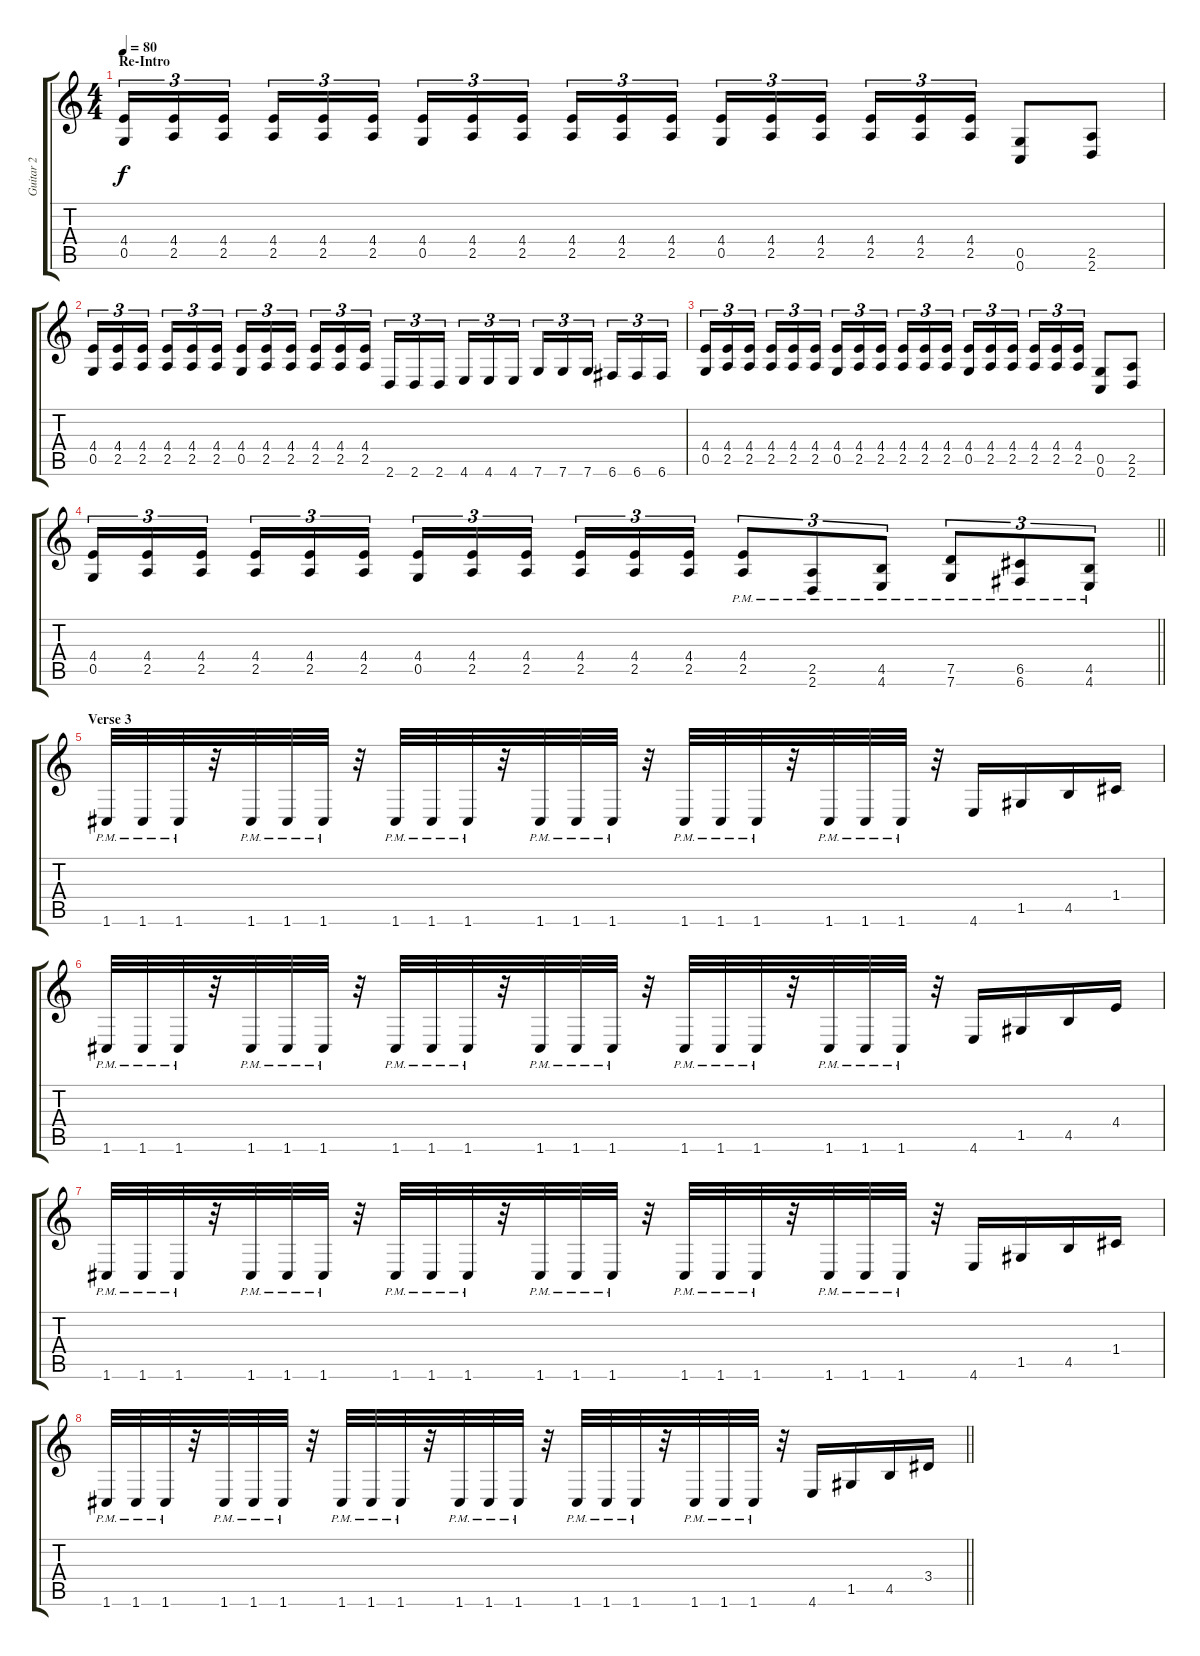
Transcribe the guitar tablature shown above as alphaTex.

\track ("Guitar 2" "Guitar 2") {instrument distortionguitar}
\staff {score tabs}
\tuning (E4 C4 G3 C3 G2 C2) {hide}
\ts (4 4)
\section ("" "Re-Intro")
\tempo 80
\clef g2
\ks c
(4.4 0.5).16{tu (3 2) dy f} (4.4 2.5).16{tu (3 2)} (4.4 2.5).16{tu (3 2)} (4.4 2.5).16{tu (3 2)} (4.4 2.5).16{tu (3 2)} (4.4 2.5).16{tu (3 2)} (4.4 0.5).16{tu (3 2)} (4.4 2.5).16{tu (3 2)} (4.4 2.5).16{tu (3 2)} (4.4 2.5).16{tu (3 2)} (4.4 2.5).16{tu (3 2)} (4.4 2.5).16{tu (3 2)} (4.4 0.5).16{tu (3 2)} (4.4 2.5).16{tu (3 2)} (4.4 2.5).16{tu (3 2)} (4.4 2.5).16{tu (3 2)} (4.4 2.5).16{tu (3 2)} (4.4 2.5).16{tu (3 2)} (0.5 0.6).8 (2.5 2.6).8 |
(4.4 0.5).16{tu (3 2)} (4.4 2.5).16{tu (3 2)} (4.4 2.5).16{tu (3 2)} (4.4 2.5).16{tu (3 2)} (4.4 2.5).16{tu (3 2)} (4.4 2.5).16{tu (3 2)} (4.4 0.5).16{tu (3 2)} (4.4 2.5).16{tu (3 2)} (4.4 2.5).16{tu (3 2)} (4.4 2.5).16{tu (3 2)} (4.4 2.5).16{tu (3 2)} (4.4 2.5).16{tu (3 2)} 2.6.16{tu (3 2)} 2.6.16{tu (3 2)} 2.6.16{tu (3 2)} 4.6.16{tu (3 2)} 4.6.16{tu (3 2)} 4.6.16{tu (3 2)} 7.6.16{tu (3 2)} 7.6.16{tu (3 2)} 7.6.16{tu (3 2)} 6.6.16{tu (3 2)} 6.6.16{tu (3 2)} 6.6.16{tu (3 2)} |
(4.4 0.5).16{tu (3 2)} (4.4 2.5).16{tu (3 2)} (4.4 2.5).16{tu (3 2)} (4.4 2.5).16{tu (3 2)} (4.4 2.5).16{tu (3 2)} (4.4 2.5).16{tu (3 2)} (4.4 0.5).16{tu (3 2)} (4.4 2.5).16{tu (3 2)} (4.4 2.5).16{tu (3 2)} (4.4 2.5).16{tu (3 2)} (4.4 2.5).16{tu (3 2)} (4.4 2.5).16{tu (3 2)} (4.4 0.5).16{tu (3 2)} (4.4 2.5).16{tu (3 2)} (4.4 2.5).16{tu (3 2)} (4.4 2.5).16{tu (3 2)} (4.4 2.5).16{tu (3 2)} (4.4 2.5).16{tu (3 2)} (0.5 0.6).8 (2.5 2.6).8 |
\barLineRight lightlight
(4.4 0.5).16{tu (3 2)} (4.4 2.5).16{tu (3 2)} (4.4 2.5).16{tu (3 2)} (4.4 2.5).16{tu (3 2)} (4.4 2.5).16{tu (3 2)} (4.4 2.5).16{tu (3 2)} (4.4 0.5).16{tu (3 2)} (4.4 2.5).16{tu (3 2)} (4.4 2.5).16{tu (3 2)} (4.4 2.5).16{tu (3 2)} (4.4 2.5).16{tu (3 2)} (4.4 2.5).16{tu (3 2)} (4.4{pm} 2.5{pm}).8{tu (3 2)} (2.5{pm} 2.6{pm}).8{tu (3 2)} (4.5{pm} 4.6{pm}).8{tu (3 2)} (7.5{pm} 7.6{pm}).8{tu (3 2)} (6.5{pm} 6.6{pm}).8{tu (3 2)} (4.5{pm} 4.6{pm}).8{tu (3 2)} |
\section ("" "Verse 3")
1.6{pm}.32 1.6{pm}.32 1.6{pm}.32 r.32 1.6{pm}.32 1.6{pm}.32 1.6{pm}.32 r.32 1.6{pm}.32 1.6{pm}.32 1.6{pm}.32 r.32 1.6{pm}.32 1.6{pm}.32 1.6{pm}.32 r.32 1.6{pm}.32 1.6{pm}.32 1.6{pm}.32 r.32 1.6{pm}.32 1.6{pm}.32 1.6{pm}.32 r.32 4.6.16 1.5.16 4.5.16 1.4.16 |
1.6{pm}.32 1.6{pm}.32 1.6{pm}.32 r.32 1.6{pm}.32 1.6{pm}.32 1.6{pm}.32 r.32 1.6{pm}.32 1.6{pm}.32 1.6{pm}.32 r.32 1.6{pm}.32 1.6{pm}.32 1.6{pm}.32 r.32 1.6{pm}.32 1.6{pm}.32 1.6{pm}.32 r.32 1.6{pm}.32 1.6{pm}.32 1.6{pm}.32 r.32 4.6.16 1.5.16 4.5.16 4.4.16 |
1.6{pm}.32 1.6{pm}.32 1.6{pm}.32 r.32 1.6{pm}.32 1.6{pm}.32 1.6{pm}.32 r.32 1.6{pm}.32 1.6{pm}.32 1.6{pm}.32 r.32 1.6{pm}.32 1.6{pm}.32 1.6{pm}.32 r.32 1.6{pm}.32 1.6{pm}.32 1.6{pm}.32 r.32 1.6{pm}.32 1.6{pm}.32 1.6{pm}.32 r.32 4.6.16 1.5.16 4.5.16 1.4.16 |
\barLineRight lightlight
1.6{pm}.32 1.6{pm}.32 1.6{pm}.32 r.32 1.6{pm}.32 1.6{pm}.32 1.6{pm}.32 r.32 1.6{pm}.32 1.6{pm}.32 1.6{pm}.32 r.32 1.6{pm}.32 1.6{pm}.32 1.6{pm}.32 r.32 1.6{pm}.32 1.6{pm}.32 1.6{pm}.32 r.32 1.6{pm}.32 1.6{pm}.32 1.6{pm}.32 r.32 4.6.16 1.5.16 4.5.16 3.4.16
